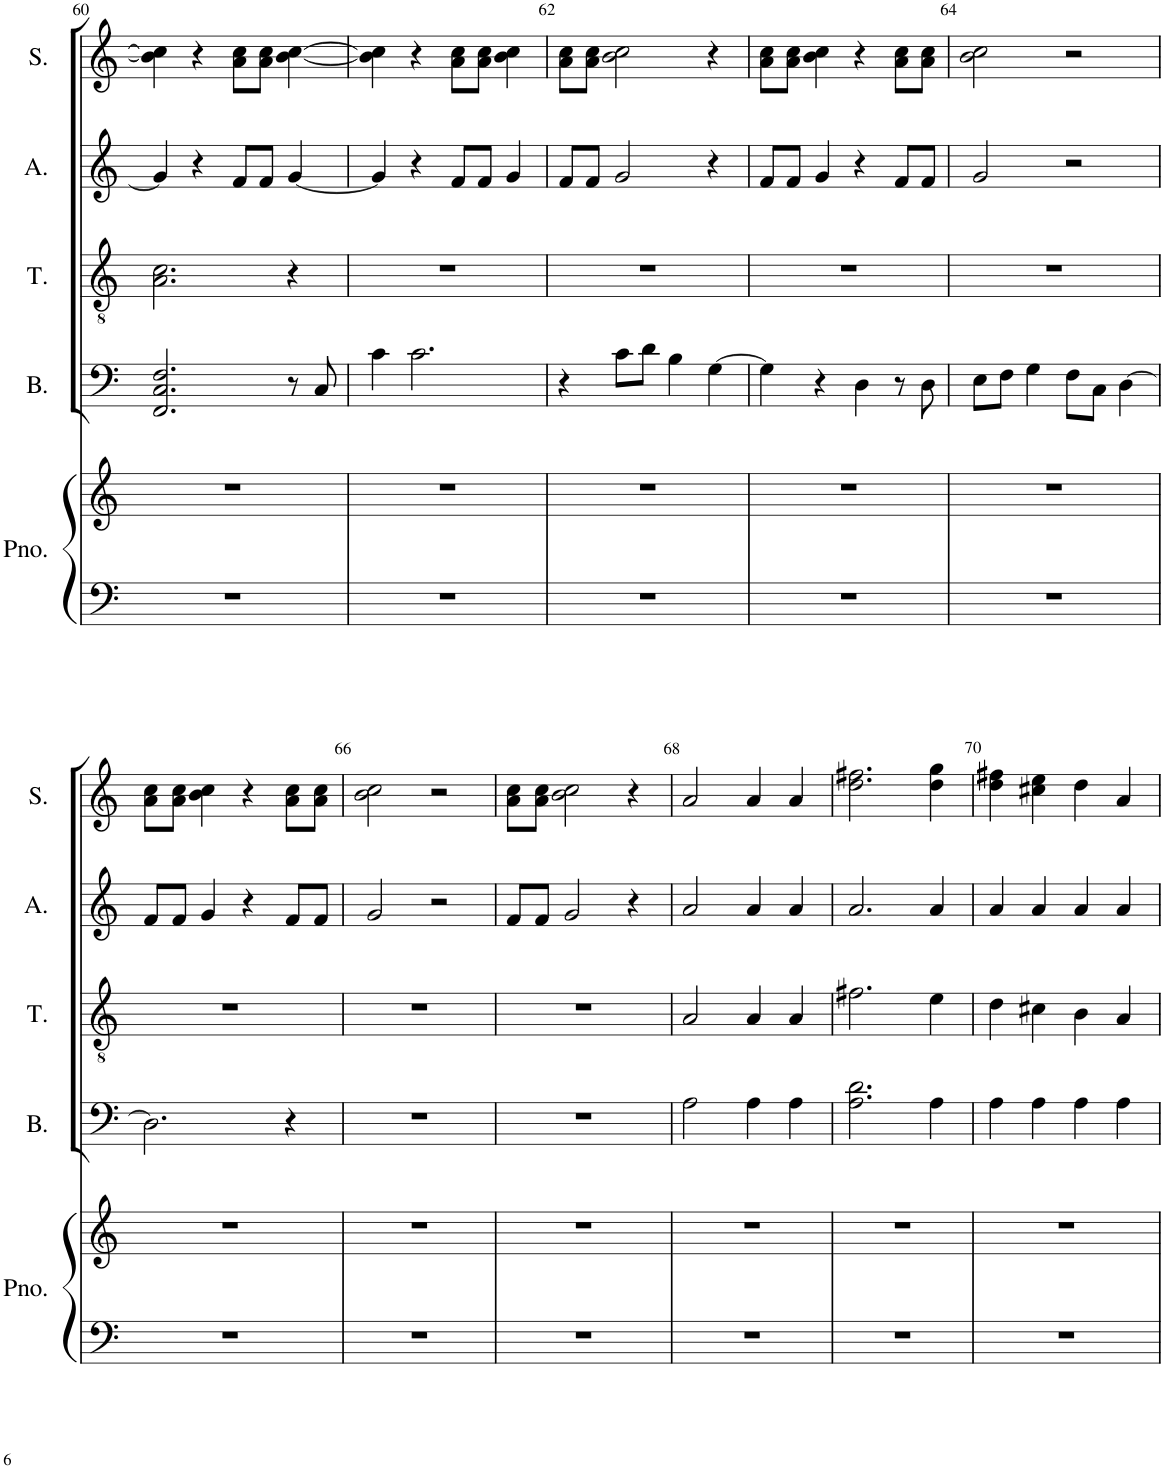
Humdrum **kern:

**kern	**kern	**kern	**kern	**kern	**kern
*part5	*part5	*part4	*part3	*part2	*part1
*staff6	*staff5	*staff4	*staff3	*staff2	*staff1
*I"Piano	*	*I"Bass	*I"Tenor	*I"Alto	*I"Soprano
*I'Pno.	*	*I'B.	*I'T.	*I'A.	*I'S.
!!LO:PB:g=z
*clefF4	*clefG2	*clefF4	*clefGv2	*clefG2	*clefG2
*k[]	*k[]	*k[]	*k[]	*k[]	*k[]
*M4/4	*M4/4	*M4/4	*M4/4	*M4/4	*M4/4
=60	=60	=60	=60	=60	=60
1r	1r	2.FF/ 2.C/ 2.F/	2.A\ 2.c\	4g/]	4b\] 4cc\]
.	.	.	.	4r	4r
.	.	.	.	8f/L	8a\ 8cc\L
.	.	.	.	8f/J	8a\ 8cc\J
.	.	8r	4r	[4g/	[4b\ [4cc\
.	.	8C/	.	.	.
=61	=61	=61	=61	=61	=61
1r	1r	4c\	1r	4g/]	4b\] 4cc\]
.	.	2.c\	.	4r	4r
.	.	.	.	8f/L	8a\ 8cc\L
.	.	.	.	8f/J	8a\ 8cc\J
.	.	.	.	4g/	4b\ 4cc\
=62	=62	=62	=62	=62	=62
1r	1r	4r	1r	8f/L	8a\ 8cc\L
.	.	.	.	8f/J	8a\ 8cc\J
.	.	8c\L	.	2g/	2b\ 2cc\
.	.	8d\J	.	.	.
.	.	4B\	.	.	.
.	.	[4G\	.	4r	4r
=63	=63	=63	=63	=63	=63
1r	1r	4G\]	1r	8f/L	8a\ 8cc\L
.	.	.	.	8f/J	8a\ 8cc\J
.	.	4r	.	4g/	4b\ 4cc\
.	.	4D\	.	4r	4r
.	.	8r	.	8f/L	8a\ 8cc\L
.	.	8D\	.	8f/J	8a\ 8cc\J
=64	=64	=64	=64	=64	=64
1r	1r	8E\L	1r	2g/	2b\ 2cc\
.	.	8F\J	.	.	.
.	.	4G\	.	.	.
.	.	8F\L	.	2r	2r
.	.	8C\J	.	.	.
.	.	[4D\	.	.	.
!!LO:LB:g=z
=65	=65	=65	=65	=65	=65
1r	1r	2.D\]	1r	8f/L	8a\ 8cc\L
.	.	.	.	8f/J	8a\ 8cc\J
.	.	.	.	4g/	4b\ 4cc\
.	.	.	.	4r	4r
.	.	4r	.	8f/L	8a\ 8cc\L
.	.	.	.	8f/J	8a\ 8cc\J
=66	=66	=66	=66	=66	=66
1r	1r	1r	1r	2g/	2b\ 2cc\
.	.	.	.	2r	2r
=67	=67	=67	=67	=67	=67
1r	1r	1r	1r	8f/L	8a\ 8cc\L
.	.	.	.	8f/J	8a\ 8cc\J
.	.	.	.	2g/	2b\ 2cc\
.	.	.	.	4r	4r
=68	=68	=68	=68	=68	=68
1r	1r	2A\	2A/	2a/	2a/
.	.	4A\	4A/	4a/	4a/
.	.	4A\	4A/	4a/	4a/
=69	=69	=69	=69	=69	=69
1r	1r	2.A\ 2.d\	2.f#X\	2.a/	2.dd\ 2.ff#X\
.	.	4A\	4e\	4a/	4dd\ 4gg\
=70	=70	=70	=70	=70	=70
1r	1r	4A\	4d\	4a/	4dd\ 4ff#X\
.	.	4A\	4c#X\	4a/	4cc#X\ 4ee\
.	.	4A\	4B\	4a/	4dd\
.	.	4A\	4A/	4a/	4a/
=	=	=	=	=	=
*-	*-	*-	*-	*-	*-
